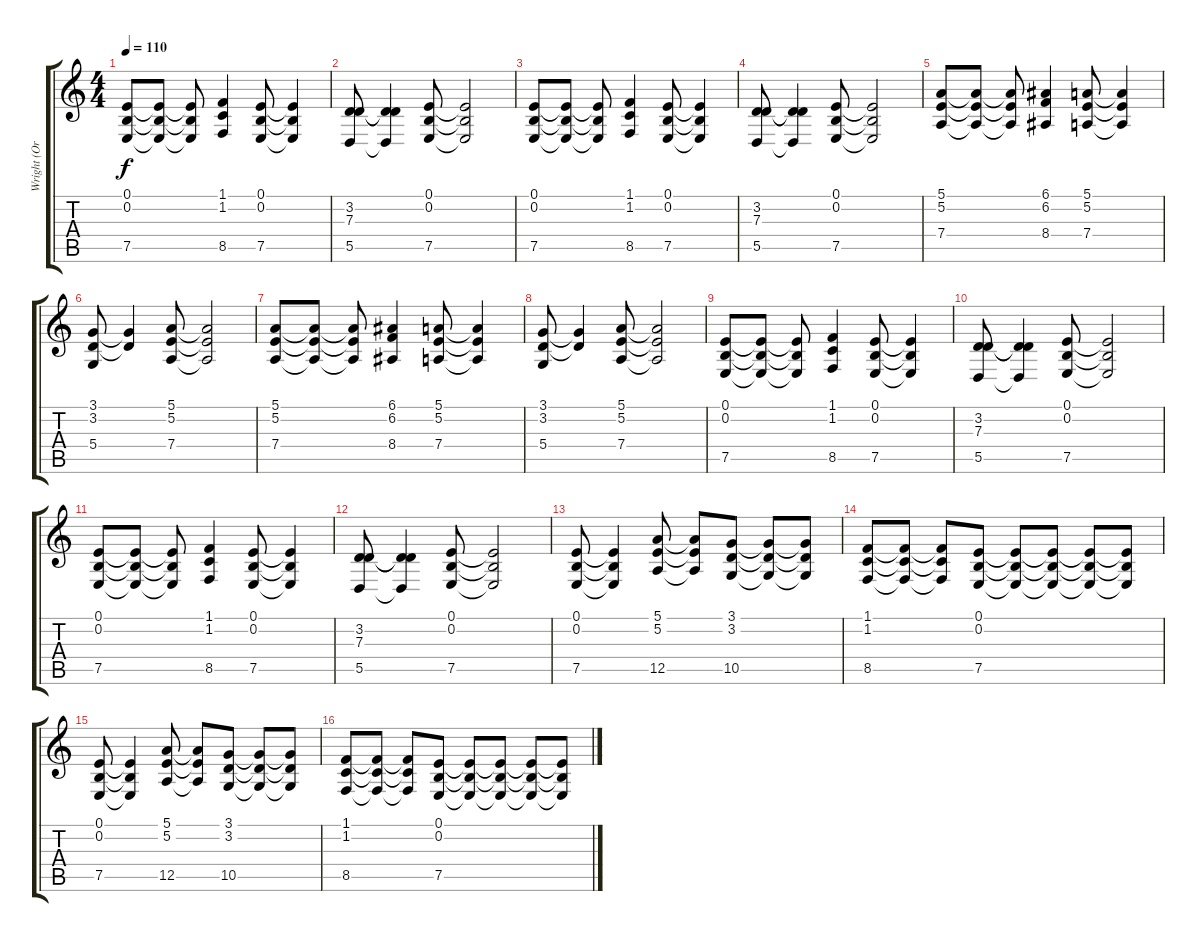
\track ("Wright (Organ)" "Wright (Or") {instrument drawbarorgan}
\staff {score tabs}
\tuning (E4 B3 G3 D3 A2 E2) {hide}
\ts (4 4)
\tempo 110
\clef g2
\ks c
(0.1 0.2 7.5).8{dy f} (0.1{t} 0.2{t} 7.5{t}).8 (0.1{t} 0.2{t} 7.5{t}).8 (1.1 1.2 8.5).4 (0.1 0.2 7.5).8 (0.1{t} 0.2{t} 7.5{t}).4 |
(3.2 7.3 5.5).8 (3.2{t} 7.3{t} 5.5{t}).4 (0.1 0.2 7.5).8 (0.1{t} 0.2{t} 7.5{t}).2 |
(0.1 0.2 7.5).8 (0.1{t} 0.2{t} 7.5{t}).8 (0.1{t} 0.2{t} 7.5{t}).8 (1.1 1.2 8.5).4 (0.1 0.2 7.5).8 (0.1{t} 0.2{t} 7.5{t}).4 |
(3.2 7.3 5.5).8 (3.2{t} 7.3{t} 5.5{t}).4 (0.1 0.2 7.5).8 (0.1{t} 0.2{t} 7.5{t}).2 |
(5.1 5.2 7.4).8 (5.1{t} 5.2{t} 7.4{t}).8 (5.1{t} 5.2{t} 7.4{t}).8 (6.1 6.2 8.4).4 (5.1 5.2 7.4).8 (5.1{t} 5.2{t} 7.4{t}).4 |
(3.1 3.2 5.4).8 (3.1{t} 3.2{t}).4 (5.1 5.2 7.4).8 (5.1{t} 5.2{t} 7.4{t}).2 |
(5.1 5.2 7.4).8 (5.1{t} 5.2{t} 7.4{t}).8 (5.1{t} 5.2{t} 7.4{t}).8 (6.1 6.2 8.4).4 (5.1 5.2 7.4).8 (5.1{t} 5.2{t} 7.4{t}).4 |
(3.1 3.2 5.4).8 (3.1{t} 3.2{t}).4 (5.1 5.2 7.4).8 (5.1{t} 5.2{t} 7.4{t}).2 |
(0.1 0.2 7.5).8 (0.1{t} 0.2{t} 7.5{t}).8 (0.1{t} 0.2{t} 7.5{t}).8 (1.1 1.2 8.5).4 (0.1 0.2 7.5).8 (0.1{t} 0.2{t} 7.5{t}).4 |
(3.2 7.3 5.5).8 (3.2{t} 7.3{t} 5.5{t}).4 (0.1 0.2 7.5).8 (0.1{t} 0.2{t} 7.5{t}).2 |
(0.1 0.2 7.5).8 (0.1{t} 0.2{t} 7.5{t}).8 (0.1{t} 0.2{t} 7.5{t}).8 (1.1 1.2 8.5).4 (0.1 0.2 7.5).8 (0.1{t} 0.2{t} 7.5{t}).4 |
(3.2 7.3 5.5).8 (3.2{t} 7.3{t} 5.5{t}).4 (0.1 0.2 7.5).8 (0.1{t} 0.2{t} 7.5{t}).2 |
(0.1 0.2 7.5).8 (0.1{t} 0.2{t} 7.5{t}).4 (5.1 5.2 12.5).8 (5.1{t} 5.2{t} 12.5{t}).8 (3.1 3.2 10.5).8 (3.1{t} 3.2{t} 10.5{t}).8 (3.1{t} 3.2{t} 10.5{t}).8 |
(1.1 1.2 8.5).8 (1.1{t} 1.2{t} 8.5{t}).8 (1.1{t} 1.2{t} 8.5{t}).8 (0.1 0.2 7.5).8 (0.1{t} 0.2{t} 7.5{t}).8 (0.1{t} 0.2{t} 7.5{t}).8 (0.1{t} 0.2{t} 7.5{t}).8 (0.1{t} 0.2{t} 7.5{t}).8 |
(0.1 0.2 7.5).8 (0.1{t} 0.2{t} 7.5{t}).4 (5.1 5.2 12.5).8 (5.1{t} 5.2{t} 12.5{t}).8 (3.1 3.2 10.5).8 (3.1{t} 3.2{t} 10.5{t}).8 (3.1{t} 3.2{t} 10.5{t}).8 |
(1.1 1.2 8.5).8 (1.1{t} 1.2{t} 8.5{t}).8 (1.1{t} 1.2{t} 8.5{t}).8 (0.1 0.2 7.5).8 (0.1{t} 0.2{t} 7.5{t}).8 (0.1{t} 0.2{t} 7.5{t}).8 (0.1{t} 0.2{t} 7.5{t}).8 (0.1{t} 0.2{t} 7.5{t}).8
